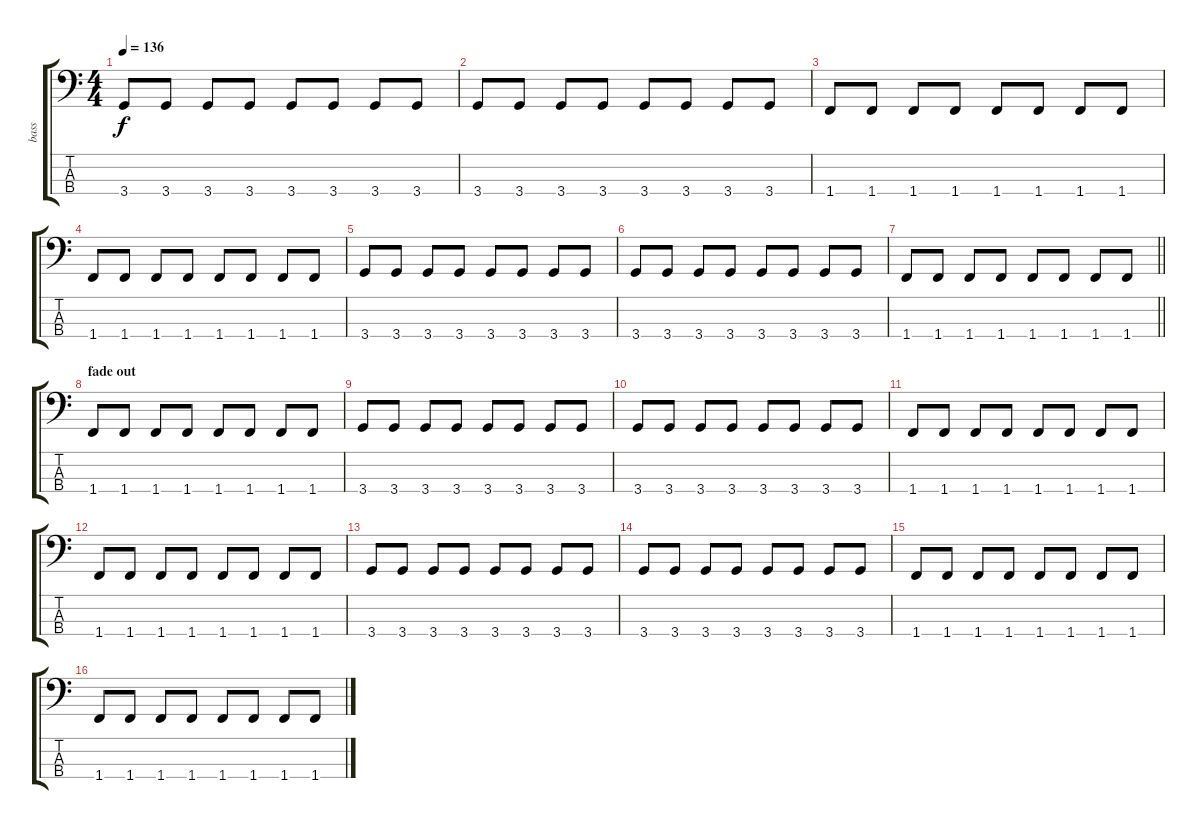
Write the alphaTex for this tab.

\track ("bass" "bass") {instrument electricbassfinger}
\staff {score tabs}
\tuning (G2 D2 A1 E1) {hide}
\ts (4 4)
\tempo 136
\clef f4
\ks c
3.4.8{dy f} 3.4.8 3.4.8 3.4.8 3.4.8 3.4.8 3.4.8 3.4.8 |
3.4.8 3.4.8 3.4.8 3.4.8 3.4.8 3.4.8 3.4.8 3.4.8 |
1.4.8 1.4.8 1.4.8 1.4.8 1.4.8 1.4.8 1.4.8 1.4.8 |
1.4.8 1.4.8 1.4.8 1.4.8 1.4.8 1.4.8 1.4.8 1.4.8 |
3.4.8 3.4.8 3.4.8 3.4.8 3.4.8 3.4.8 3.4.8 3.4.8 |
3.4.8 3.4.8 3.4.8 3.4.8 3.4.8 3.4.8 3.4.8 3.4.8 |
\barLineRight lightlight
1.4.8 1.4.8 1.4.8 1.4.8 1.4.8 1.4.8 1.4.8 1.4.8 |
\section ("" "fade out")
1.4.8 1.4.8 1.4.8 1.4.8 1.4.8 1.4.8 1.4.8 1.4.8 |
3.4.8 3.4.8 3.4.8 3.4.8 3.4.8 3.4.8 3.4.8 3.4.8 |
3.4.8 3.4.8 3.4.8 3.4.8 3.4.8 3.4.8 3.4.8 3.4.8 |
1.4.8 1.4.8 1.4.8 1.4.8 1.4.8 1.4.8 1.4.8 1.4.8 |
1.4.8 1.4.8 1.4.8 1.4.8 1.4.8 1.4.8 1.4.8 1.4.8 |
3.4.8 3.4.8 3.4.8 3.4.8 3.4.8 3.4.8 3.4.8 3.4.8 |
3.4.8 3.4.8 3.4.8 3.4.8 3.4.8 3.4.8 3.4.8 3.4.8 |
1.4.8 1.4.8 1.4.8 1.4.8 1.4.8 1.4.8 1.4.8 1.4.8 |
1.4.8 1.4.8 1.4.8 1.4.8 1.4.8 1.4.8 1.4.8 1.4.8
